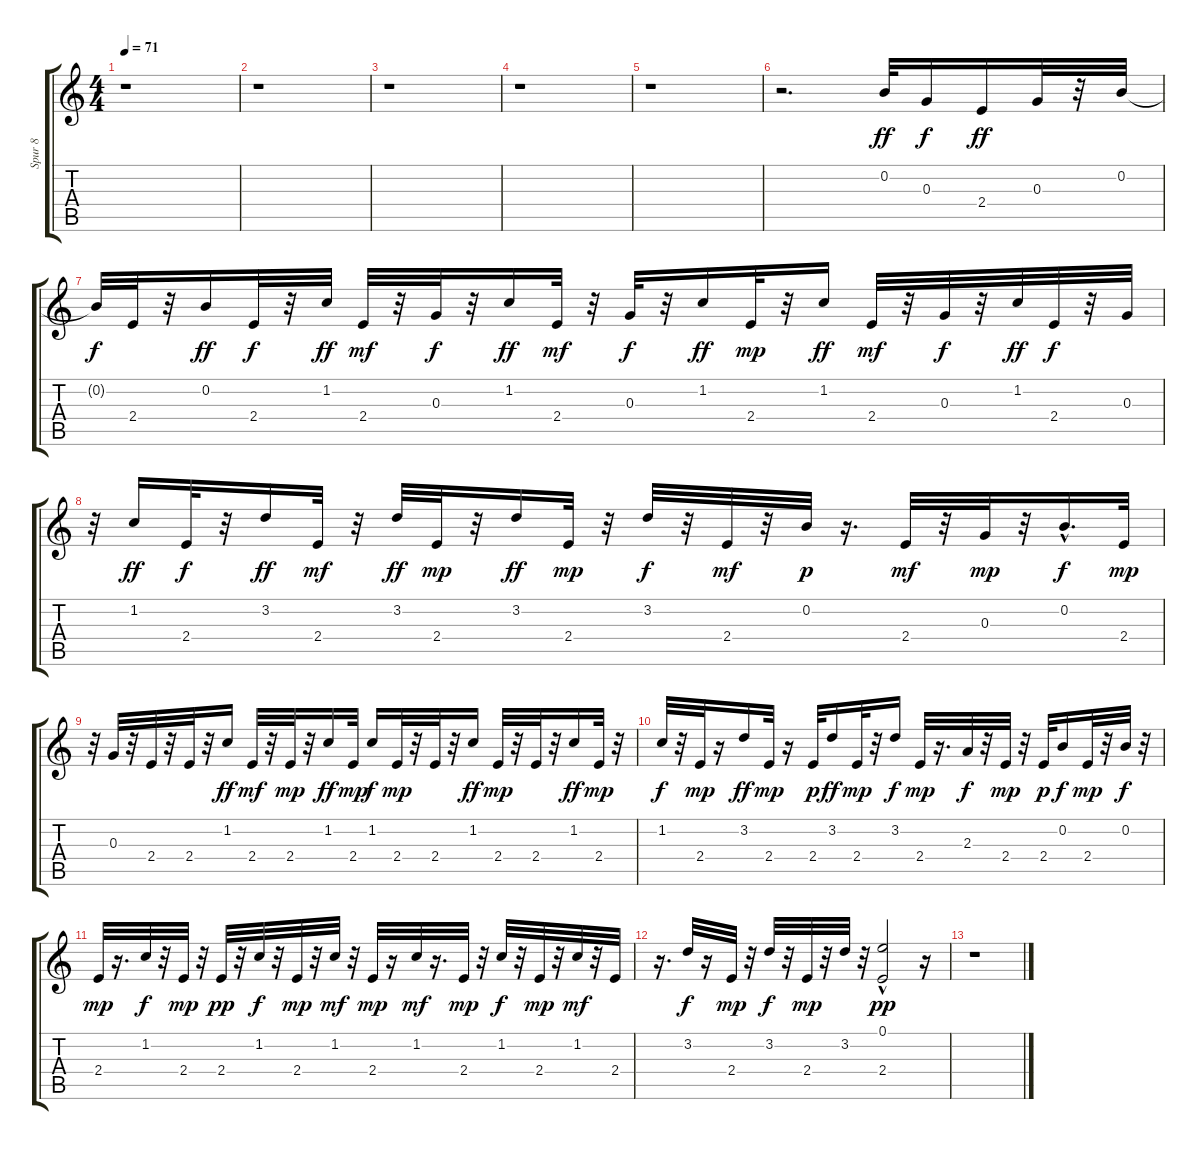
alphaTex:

\track ("Spur 8" "Spur 8") {instrument electricguitarjazz}
\staff {score tabs}
\tuning (E4 B3 G3 D3 A2 E2) {hide}
\ts (4 4)
\tempo 71
\clef g2
\ks c
r.1{dy f} |
r.1 |
r.1 |
r.1 |
r.1 |
r.2{d} 0.2.32{dy ff} 0.3.16{dy f} 2.4.16{dy ff} 0.3.32 r.32 0.2.32 |
0.2{t}.32{dy f} 2.4.32 r.32 0.2.16{dy ff} 2.4.32{dy f} r.32 1.2.32{dy ff} 2.4.32{dy mf} r.32 0.3.32{dy f} r.32 1.2.16{dy ff} 2.4.32{dy mf} r.32 0.3.32{dy f} r.32 1.2.16{dy ff} 2.4.32{dy mp} r.32 1.2.16{dy ff} 2.4.32{dy mf} r.32 0.3.32{dy f} r.32 1.2.32{dy ff} 2.4.32{dy f} r.32 0.3.32 |
r.32 1.2.16{dy ff} 2.4.32{dy f} r.32 3.2.16{dy ff} 2.4.32{dy mf} r.32 3.2.32{dy ff} 2.4.32{dy mp} r.32 3.2.16{dy ff} 2.4.32{dy mp} r.32 3.2.32{dy f} r.32 2.4.32{dy mf} r.32 0.2.32{dy p} r.16{d} 2.4.32{dy mf} r.32 0.3.32{dy mp} r.32 0.2{hac}.16{d dy f} 2.4.32{dy mp} |
r.32 0.3.32 r.32 2.4.32 r.32 2.4.32 r.32 1.2.16{dy ff} 2.4.32{dy mf} r.32 2.4.32{dy mp} r.32 1.2.16{dy ff} 2.4.32{dy mp} 1.2.16{dy f} 2.4.32{dy mp} r.32 2.4.32 r.32 1.2.16{dy ff} 2.4.32{dy mp} r.32 2.4.32 r.32 1.2.16{dy ff} 2.4.32{dy mp} r.32 |
1.2.32{dy f} r.32 2.4.32{dy mp} r.16 3.2.16{dy ff} 2.4.32{dy mp} r.16 2.4.32{dy p} 3.2.16{dy ff} 2.4.32{dy mp} r.32 3.2.16{dy f} 2.4.32{dy mp} r.16{d} 2.3.32{dy f} r.32 2.4.32{dy mp} r.32 2.4.32{dy p} 0.2.16{dy f} 2.4.32{dy mp} r.32 0.2.32{dy f} r.32 |
2.4.32{dy mp} r.16{d} 1.2.32{dy f} r.32 2.4.32{dy mp} r.32 2.4.32{dy pp} r.32 1.2.32{dy f} r.32 2.4.32{dy mp} r.32 1.2.32{dy mf} r.32 2.4.32{dy mp} r.16 1.2.32{dy mf} r.16{d} 2.4.32{dy mp} r.32 1.2.32{dy f} r.32 2.4.32{dy mp} r.32 1.2.32{dy mf} r.32 2.4.32 |
r.16{d} 3.2.32{dy f} r.16 2.4.32{dy mp} r.32 3.2.32{dy f} r.32 2.4.32{dy mp} r.32 3.2.32 r.32 (0.1 2.4{hac}).2{dy pp} r.16 |
r.1
